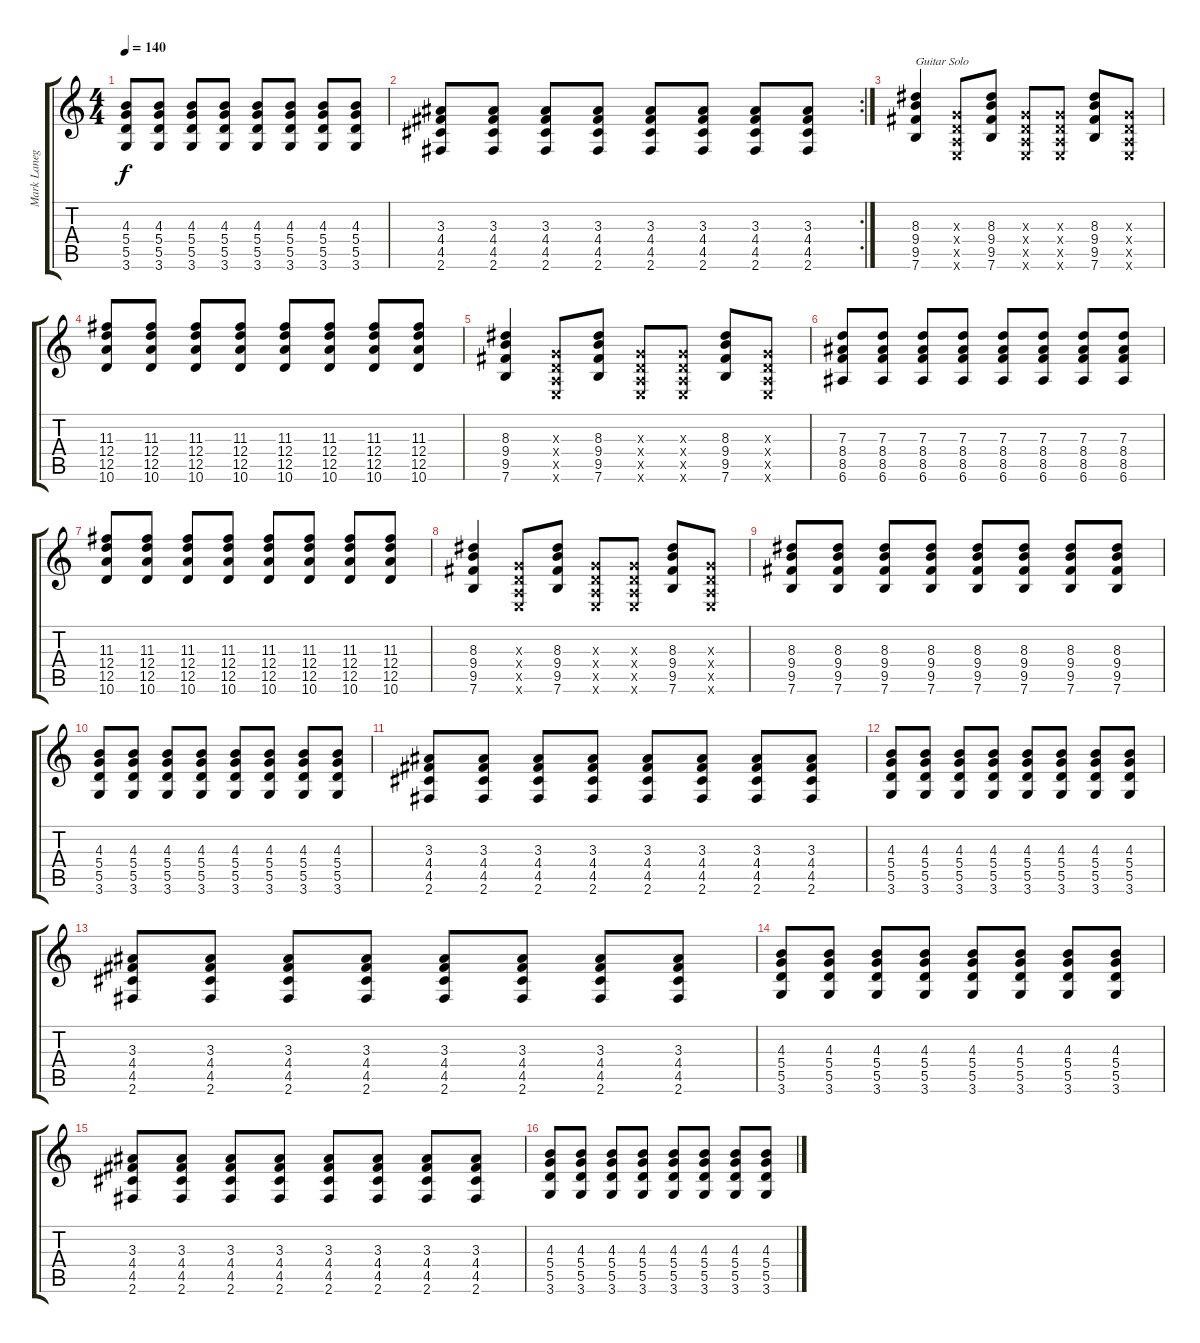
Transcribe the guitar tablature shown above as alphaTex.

\track ("Mark Lanegan" "Mark Laneg") {instrument overdrivenguitar}
\staff {score tabs}
\tuning (E4 B3 G3 D3 A2 E2) {hide}
\ts (4 4)
\tempo 140
\clef g2
\ks c
(4.3 5.4 5.5 3.6).8{dy f} (4.3 5.4 5.5 3.6).8 (4.3 5.4 5.5 3.6).8 (4.3 5.4 5.5 3.6).8 (4.3 5.4 5.5 3.6).8 (4.3 5.4 5.5 3.6).8 (4.3 5.4 5.5 3.6).8 (4.3 5.4 5.5 3.6).8 |
\rc 2
(3.3 4.4 4.5 2.6).8 (3.3 4.4 4.5 2.6).8 (3.3 4.4 4.5 2.6).8 (3.3 4.4 4.5 2.6).8 (3.3 4.4 4.5 2.6).8 (3.3 4.4 4.5 2.6).8 (3.3 4.4 4.5 2.6).8 (3.3 4.4 4.5 2.6).8 |
(8.3 9.4 9.5 7.6).4{txt "Guitar Solo"} (0.3{x} 0.4{x} 0.5{x} 0.6{x}).8 (8.3 9.4 9.5 7.6).8 (0.3{x} 0.4{x} 0.5{x} 0.6{x}).8 (0.3{x} 0.4{x} 0.5{x} 0.6{x}).8 (8.3 9.4 9.5 7.6).8 (0.3{x} 0.4{x} 0.5{x} 0.6{x}).8 |
(11.3 12.4 12.5 10.6).8 (11.3 12.4 12.5 10.6).8 (11.3 12.4 12.5 10.6).8 (11.3 12.4 12.5 10.6).8 (11.3 12.4 12.5 10.6).8 (11.3 12.4 12.5 10.6).8 (11.3 12.4 12.5 10.6).8 (11.3 12.4 12.5 10.6).8 |
(8.3 9.4 9.5 7.6).4 (0.3{x} 0.4{x} 0.5{x} 0.6{x}).8 (8.3 9.4 9.5 7.6).8 (0.3{x} 0.4{x} 0.5{x} 0.6{x}).8 (0.3{x} 0.4{x} 0.5{x} 0.6{x}).8 (8.3 9.4 9.5 7.6).8 (0.3{x} 0.4{x} 0.5{x} 0.6{x}).8 |
(7.3 8.4 8.5 6.6).8 (7.3 8.4 8.5 6.6).8 (7.3 8.4 8.5 6.6).8 (7.3 8.4 8.5 6.6).8 (7.3 8.4 8.5 6.6).8 (7.3 8.4 8.5 6.6).8 (7.3 8.4 8.5 6.6).8 (7.3 8.4 8.5 6.6).8 |
(11.3 12.4 12.5 10.6).8 (11.3 12.4 12.5 10.6).8 (11.3 12.4 12.5 10.6).8 (11.3 12.4 12.5 10.6).8 (11.3 12.4 12.5 10.6).8 (11.3 12.4 12.5 10.6).8 (11.3 12.4 12.5 10.6).8 (11.3 12.4 12.5 10.6).8 |
(8.3 9.4 9.5 7.6).4 (0.3{x} 0.4{x} 0.5{x} 0.6{x}).8 (8.3 9.4 9.5 7.6).8 (0.3{x} 0.4{x} 0.5{x} 0.6{x}).8 (0.3{x} 0.4{x} 0.5{x} 0.6{x}).8 (8.3 9.4 9.5 7.6).8 (0.3{x} 0.4{x} 0.5{x} 0.6{x}).8 |
(8.3 9.4 9.5 7.6).8 (8.3 9.4 9.5 7.6).8 (8.3 9.4 9.5 7.6).8 (8.3 9.4 9.5 7.6).8 (8.3 9.4 9.5 7.6).8 (8.3 9.4 9.5 7.6).8 (8.3 9.4 9.5 7.6).8 (8.3 9.4 9.5 7.6).8 |
(4.3 5.4 5.5 3.6).8 (4.3 5.4 5.5 3.6).8 (4.3 5.4 5.5 3.6).8 (4.3 5.4 5.5 3.6).8 (4.3 5.4 5.5 3.6).8 (4.3 5.4 5.5 3.6).8 (4.3 5.4 5.5 3.6).8 (4.3 5.4 5.5 3.6).8 |
(3.3 4.4 4.5 2.6).8 (3.3 4.4 4.5 2.6).8 (3.3 4.4 4.5 2.6).8 (3.3 4.4 4.5 2.6).8 (3.3 4.4 4.5 2.6).8 (3.3 4.4 4.5 2.6).8 (3.3 4.4 4.5 2.6).8 (3.3 4.4 4.5 2.6).8 |
(4.3 5.4 5.5 3.6).8 (4.3 5.4 5.5 3.6).8 (4.3 5.4 5.5 3.6).8 (4.3 5.4 5.5 3.6).8 (4.3 5.4 5.5 3.6).8 (4.3 5.4 5.5 3.6).8 (4.3 5.4 5.5 3.6).8 (4.3 5.4 5.5 3.6).8 |
(3.3 4.4 4.5 2.6).8 (3.3 4.4 4.5 2.6).8 (3.3 4.4 4.5 2.6).8 (3.3 4.4 4.5 2.6).8 (3.3 4.4 4.5 2.6).8 (3.3 4.4 4.5 2.6).8 (3.3 4.4 4.5 2.6).8 (3.3 4.4 4.5 2.6).8 |
(4.3 5.4 5.5 3.6).8 (4.3 5.4 5.5 3.6).8 (4.3 5.4 5.5 3.6).8 (4.3 5.4 5.5 3.6).8 (4.3 5.4 5.5 3.6).8 (4.3 5.4 5.5 3.6).8 (4.3 5.4 5.5 3.6).8 (4.3 5.4 5.5 3.6).8 |
(3.3 4.4 4.5 2.6).8 (3.3 4.4 4.5 2.6).8 (3.3 4.4 4.5 2.6).8 (3.3 4.4 4.5 2.6).8 (3.3 4.4 4.5 2.6).8 (3.3 4.4 4.5 2.6).8 (3.3 4.4 4.5 2.6).8 (3.3 4.4 4.5 2.6).8 |
(4.3 5.4 5.5 3.6).8 (4.3 5.4 5.5 3.6).8 (4.3 5.4 5.5 3.6).8 (4.3 5.4 5.5 3.6).8 (4.3 5.4 5.5 3.6).8 (4.3 5.4 5.5 3.6).8 (4.3 5.4 5.5 3.6).8 (4.3 5.4 5.5 3.6).8
